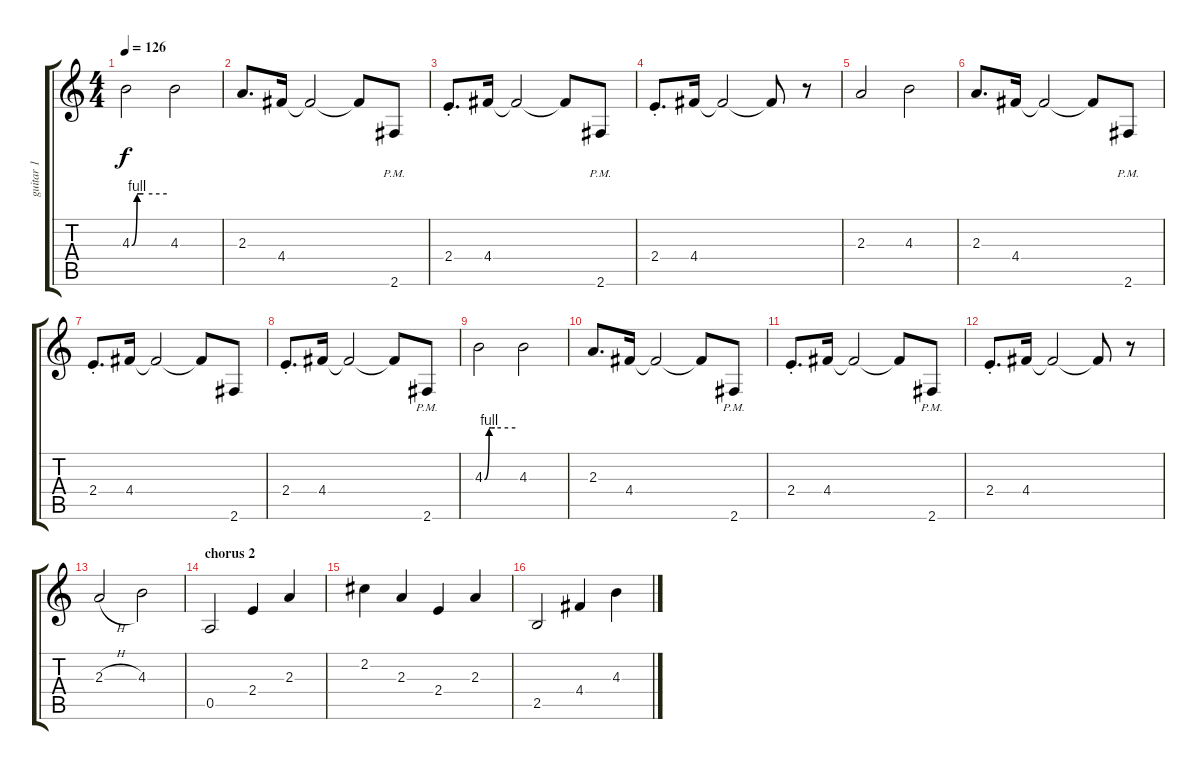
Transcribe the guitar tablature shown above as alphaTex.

\track ("guitar 1" "guitar 1") {instrument overdrivenguitar}
\staff {score tabs}
\tuning (E4 B3 G3 D3 A2 E2) {hide}
\ts (4 4)
\tempo 126
\clef g2
\ks c
4.3{be (custom 0 0 9 4 14 4 20 4 60 4)}.2{dy f} 4.3.2 |
2.3.8{d} 4.4.16 4.4{t}.2 4.4{t}.8 2.6{pm}.8 |
2.4{st}.8{d} 4.4.16 4.4{t}.2 4.4{t}.8 2.6{pm}.8 |
2.4{st}.8{d} 4.4.16 4.4{t}.2 4.4{t}.8 r.8 |
2.3.2 4.3.2 |
2.3.8{d} 4.4.16 4.4{t}.2 4.4{t}.8 2.6{pm}.8 |
2.4{st}.8{d} 4.4.16 4.4{t}.2 4.4{t}.8 2.6.8 |
2.4{st}.8{d} 4.4.16 4.4{t}.2 4.4{t}.8 2.6{pm}.8 |
4.3{be (custom 0 0 9 4 14 4 20 4 60 4)}.2 4.3.2 |
2.3.8{d} 4.4.16 4.4{t}.2 4.4{t}.8 2.6{pm}.8 |
2.4{st}.8{d} 4.4.16 4.4{t}.2 4.4{t}.8 2.6{pm}.8 |
2.4{st}.8{d} 4.4.16 4.4{t}.2 4.4{t}.8 r.8 |
2.3{h}.2 4.3.2 |
\section ("" "chorus 2")
0.5.2{volume 7} 2.4.4 2.3.4 |
2.2.4 2.3.4 2.4.4 2.3.4 |
2.5.2 4.4.4 4.3.4
